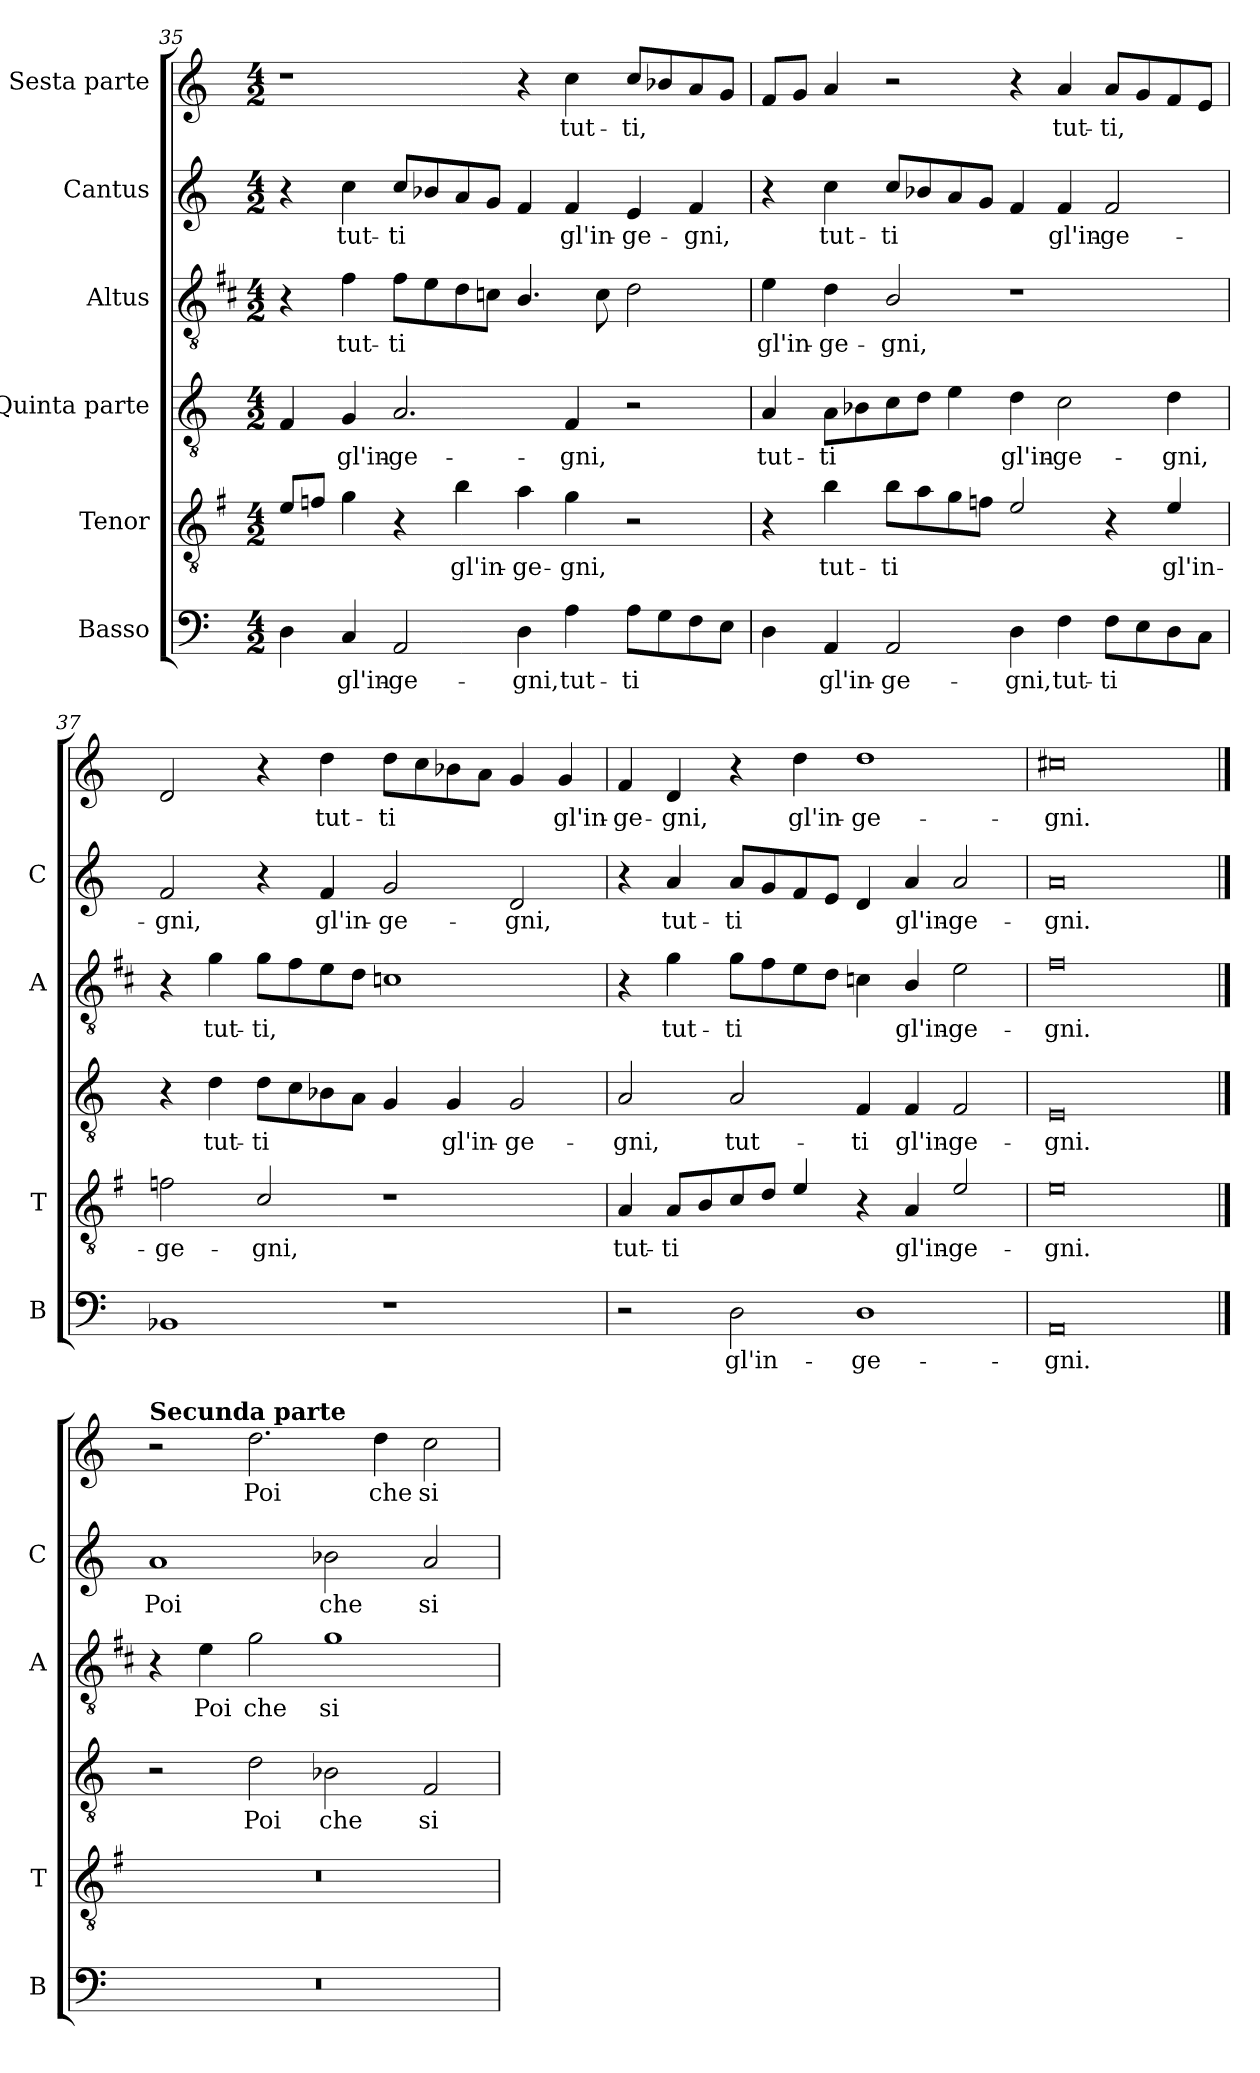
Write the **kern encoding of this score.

**kern	**text	**kern	**text	**kern	**text	**kern	**text	**kern	**text	**kern	**text
*part6	*part6	*part5	*part5	*part4	*part4	*part3	*part3	*part2	*part2	*part1	*part1
*staff6	*staff6	*staff5	*staff5	*staff4	*staff4	*staff3	*staff3	*staff2	*staff2	*staff1	*staff1
*I"Basso	*	*I"Tenor	*	*I"Quinta parte	*	*I"Altus	*	*I"Cantus	*	*I"Sesta parte	*
*I'B	*	*I'T	*	*	*	*I'A	*	*I'C	*	*	*
*clefF4	*	*clefGv2	*	*clefGv2	*	*clefGv2	*	*clefG2	*	*clefG2	*
*	*	*ITrd4c7	*	*	*	*ITrd1c2	*	*	*	*	*
*k[]	*	*k[]	*	*k[]	*	*k[]	*	*k[]	*	*k[]	*
*C:	*	*C:	*	*C:	*	*C:	*	*C:	*	*C:	*
*M4/2	*	*M4/2	*	*M4/2	*	*M4/2	*	*M4/2	*	*M4/2	*
=35	=35	=35	=35	=35	=35	=35	=35	=35	=35	=35	=35
4D\	.	8A/L	.	4F/	.	4r	.	4r	.	1r	.
.	.	8B-X/J	.	.	.	.	.	.	.	.	.
!	!LO:LY:b	!	!	!	!LO:LY:b	!	!LO:LY:b	!	!LO:LY:b	!	!
4C/	gl'in-	4c\	.	4G/	gl'in-	4e\	tut-	4cc\	tut-	.	.
!	!LO:LY:b	!	!	!	!LO:LY:b	!	!LO:LY:b	!	!LO:LY:b	!	!
2AA/	-ge-	4r	.	2.A/	-ge-	8e\L	-ti	8cc/L	-ti	.	.
.	.	.	.	.	.	8d\	.	8b-X/	.	.	.
!	!	!	!LO:LY:b	!	!	!	!	!	!	!	!
.	.	4e\	gl'in-	.	.	8c\	.	8a/	.	.	.
.	.	.	.	.	.	8B-X\J	.	8g/J	.	.	.
!	!LO:LY:b	!	!LO:LY:b	!	!	!	!	!	!	!	!
4D\	-gni,	4d\	-ge-	.	.	4.A/	.	4f/	.	4r	.
!	!LO:LY:b	!	!LO:LY:b	!	!LO:LY:b	!	!	!	!LO:LY:b	!	!LO:LY:b
4A\	tut-	4c\	-gni,	4F/	-gni,	.	.	4f/	gl'in-	4cc\	tut-
.	.	.	.	.	.	8B-\	.	.	.	.	.
!	!LO:LY:b	!	!	!	!	!	!	!	!LO:LY:b	!	!LO:LY:b
8A\L	-ti	2r	.	2r	.	2c\	.	4e/	-ge-	8cc/L	-ti,
8G\	.	.	.	.	.	.	.	.	.	8b-X/	.
!	!	!	!	!	!	!	!	!	!LO:LY:b	!	!
8F\	.	.	.	.	.	.	.	4f/	-gni,	8a/	.
8E\J	.	.	.	.	.	.	.	.	.	8g/J	.
!!LO:PB:g=z
=36	=36	=36	=36	=36	=36	=36	=36	=36	=36	=36	=36
!	!	!	!	!	!LO:LY:b	!	!LO:LY:b	!	!	!	!
4D\	.	4r	.	4A/	tut-	4d\	gl'in-	4r	.	8f/L	.
.	.	.	.	.	.	.	.	.	.	8g/J	.
!	!LO:LY:b	!	!LO:LY:b	!	!LO:LY:b	!	!LO:LY:b	!	!LO:LY:b	!	!
4AA/	gl'in-	4e\	tut-	8A\L	-ti	4c\	-ge-	4cc\	tut-	4a/	.
.	.	.	.	8B-X\	.	.	.	.	.	.	.
!	!LO:LY:b	!	!LO:LY:b	!	!	!	!LO:LY:b	!	!LO:LY:b	!	!
2AA/	-ge-	8e\L	-ti	8c\	.	2A/	-gni,	8cc/L	-ti	2r	.
.	.	8d\	.	8d\J	.	.	.	8b-X/	.	.	.
.	.	8c\	.	4e\	.	.	.	8a/	.	.	.
.	.	8B-X\J	.	.	.	.	.	8g/J	.	.	.
!	!LO:LY:b	!	!	!	!LO:LY:b	!	!	!	!	!	!
4D\	-gni,	2A/	.	4d\	gl'in-	1r	.	4f/	.	4r	.
!	!LO:LY:b	!	!	!	!LO:LY:b	!	!	!	!LO:LY:b	!	!LO:LY:b
4F\	tut-	.	.	2c\	-ge-	.	.	4f/	gl'in-	4a/	tut-
!	!LO:LY:b	!	!	!	!	!	!	!	!LO:LY:b	!	!LO:LY:b
8F\L	-ti	4r	.	.	.	.	.	2f/	-ge-	8a/L	-ti,
8E\	.	.	.	.	.	.	.	.	.	8g/	.
!	!	!	!LO:LY:b	!	!LO:LY:b	!	!	!	!	!	!
8D\	.	4A/	gl'in-	4d\	-gni,	.	.	.	.	8f/	.
8C\J	.	.	.	.	.	.	.	.	.	8e/J	.
=37	=37	=37	=37	=37	=37	=37	=37	=37	=37	=37	=37
!	!	!	!LO:LY:b	!	!	!	!	!	!LO:LY:b	!	!
1BB-X	.	2B-X\	-ge-	4r	.	4r	.	2f/	-gni,	2d/	.
!	!	!	!	!	!LO:LY:b	!	!LO:LY:b	!	!	!	!
.	.	.	.	4d\	tut-	4f\	tut-	.	.	.	.
!	!	!	!LO:LY:b	!	!LO:LY:b	!	!LO:LY:b	!	!	!	!
.	.	2F/	-gni,	8d\L	-ti	8f\L	-ti,	4r	.	4r	.
.	.	.	.	8c\	.	8e\	.	.	.	.	.
!	!	!	!	!	!	!	!	!	!LO:LY:b	!	!LO:LY:b
.	.	.	.	8B-X\	.	8d\	.	4f/	gl'in-	4dd\	tut-
.	.	.	.	8A\J	.	8c\J	.	.	.	.	.
!	!	!	!	!	!	!	!	!	!LO:LY:b	!	!LO:LY:b
1r	.	1r	.	4G/	.	1B-X	.	2g/	-ge-	8dd\L	-ti
.	.	.	.	.	.	.	.	.	.	8cc\	.
!	!	!	!	!	!LO:LY:b	!	!	!	!	!	!
.	.	.	.	4G/	gl'in-	.	.	.	.	8b-X\	.
.	.	.	.	.	.	.	.	.	.	8a\J	.
!	!	!	!	!	!LO:LY:b	!	!	!	!LO:LY:b	!	!
.	.	.	.	2G/	-ge-	.	.	2d/	-gni,	4g/	.
!	!	!	!	!	!	!	!	!	!	!	!LO:LY:b
.	.	.	.	.	.	.	.	.	.	4g/	gl'in-
=38	=38	=38	=38	=38	=38	=38	=38	=38	=38	=38	=38
!	!	!	!LO:LY:b	!	!LO:LY:b	!	!	!	!	!	!LO:LY:b
2r	.	4D/	tut-	2A/	-gni,	4r	.	4r	.	4f/	-ge-
!	!	!	!LO:LY:b	!	!	!	!LO:LY:b	!	!LO:LY:b	!	!LO:LY:b
.	.	8D/L	-ti	.	.	4f\	tut-	4a/	tut-	4d/	-gni,
.	.	8E/	.	.	.	.	.	.	.	.	.
!	!LO:LY:b	!	!	!	!LO:LY:b	!	!LO:LY:b	!	!LO:LY:b	!	!
2D\	gl'in-	8F/	.	2A/	tut-	8f\L	-ti	8a/L	-ti	4r	.
.	.	8G/J	.	.	.	8e\	.	8g/	.	.	.
!	!	!	!	!	!	!	!	!	!	!	!LO:LY:b
.	.	4A/	.	.	.	8d\	.	8f/	.	4dd\	gl'in-
.	.	.	.	.	.	8c\J	.	8e/J	.	.	.
!	!LO:LY:b	!	!	!	!LO:LY:b	!	!	!	!	!	!LO:LY:b
1D	-ge-	4r	.	4F/	-ti	4B-X\	.	4d/	.	1dd	-ge-
!	!	!	!LO:LY:b	!	!LO:LY:b	!	!LO:LY:b	!	!LO:LY:b	!	!
.	.	4D/	gl'in-	4F/	gl'in-	4A/	gl'in-	4a/	gl'in-	.	.
!	!	!	!LO:LY:b	!	!LO:LY:b	!	!LO:LY:b	!	!LO:LY:b	!	!
.	.	2A/	-ge-	2F/	-ge-	2d\	-ge-	2a/	-ge-	.	.
=39	=39	=39	=39	=39	=39	=39	=39	=39	=39	=39	=39
!	!LO:LY:b	!	!LO:LY:b	!	!LO:LY:b	!	!LO:LY:b	!	!LO:LY:b	!	!LO:LY:b
0AA	-gni.	0A	-gni.	0E	-gni.	0e	-gni.	0a	-gni.	0cc#X	-gni.
!!LO:LB:g=z
==40	==40	==40	==40	==40	==40	==40	==40	==40	==40	==40	==40
!	!	!	!	!	!	!	!	!	!	!LO:TX:a:B:t=Secunda parte	!
!	!	!	!	!	!	!	!	!	!LO:LY:b	!	!
0r	.	0r	.	2r	.	4r	.	1a	Poi	2r	.
!	!	!	!	!	!	!	!LO:LY:b	!	!	!	!
.	.	.	.	.	.	4d\	Poi	.	.	.	.
!	!	!	!	!	!LO:LY:b	!	!LO:LY:b	!	!	!	!LO:LY:b
.	.	.	.	2d\	Poi	2f\	che	.	.	2.dd\	Poi
!	!	!	!	!	!LO:LY:b	!	!LO:LY:b	!	!LO:LY:b	!	!
.	.	.	.	2B-X\	che	1f	si	2b-X\	che	.	.
!	!	!	!	!	!	!	!	!	!	!	!LO:LY:b
.	.	.	.	.	.	.	.	.	.	4dd\	che
!	!	!	!	!	!LO:LY:b	!	!	!	!LO:LY:b	!	!LO:LY:b
.	.	.	.	2F/	si	.	.	2a/	si	2cc\	si
=	=	=	=	=	=	=	=	=	=	=	=
*-	*-	*-	*-	*-	*-	*-	*-	*-	*-	*-	*-
